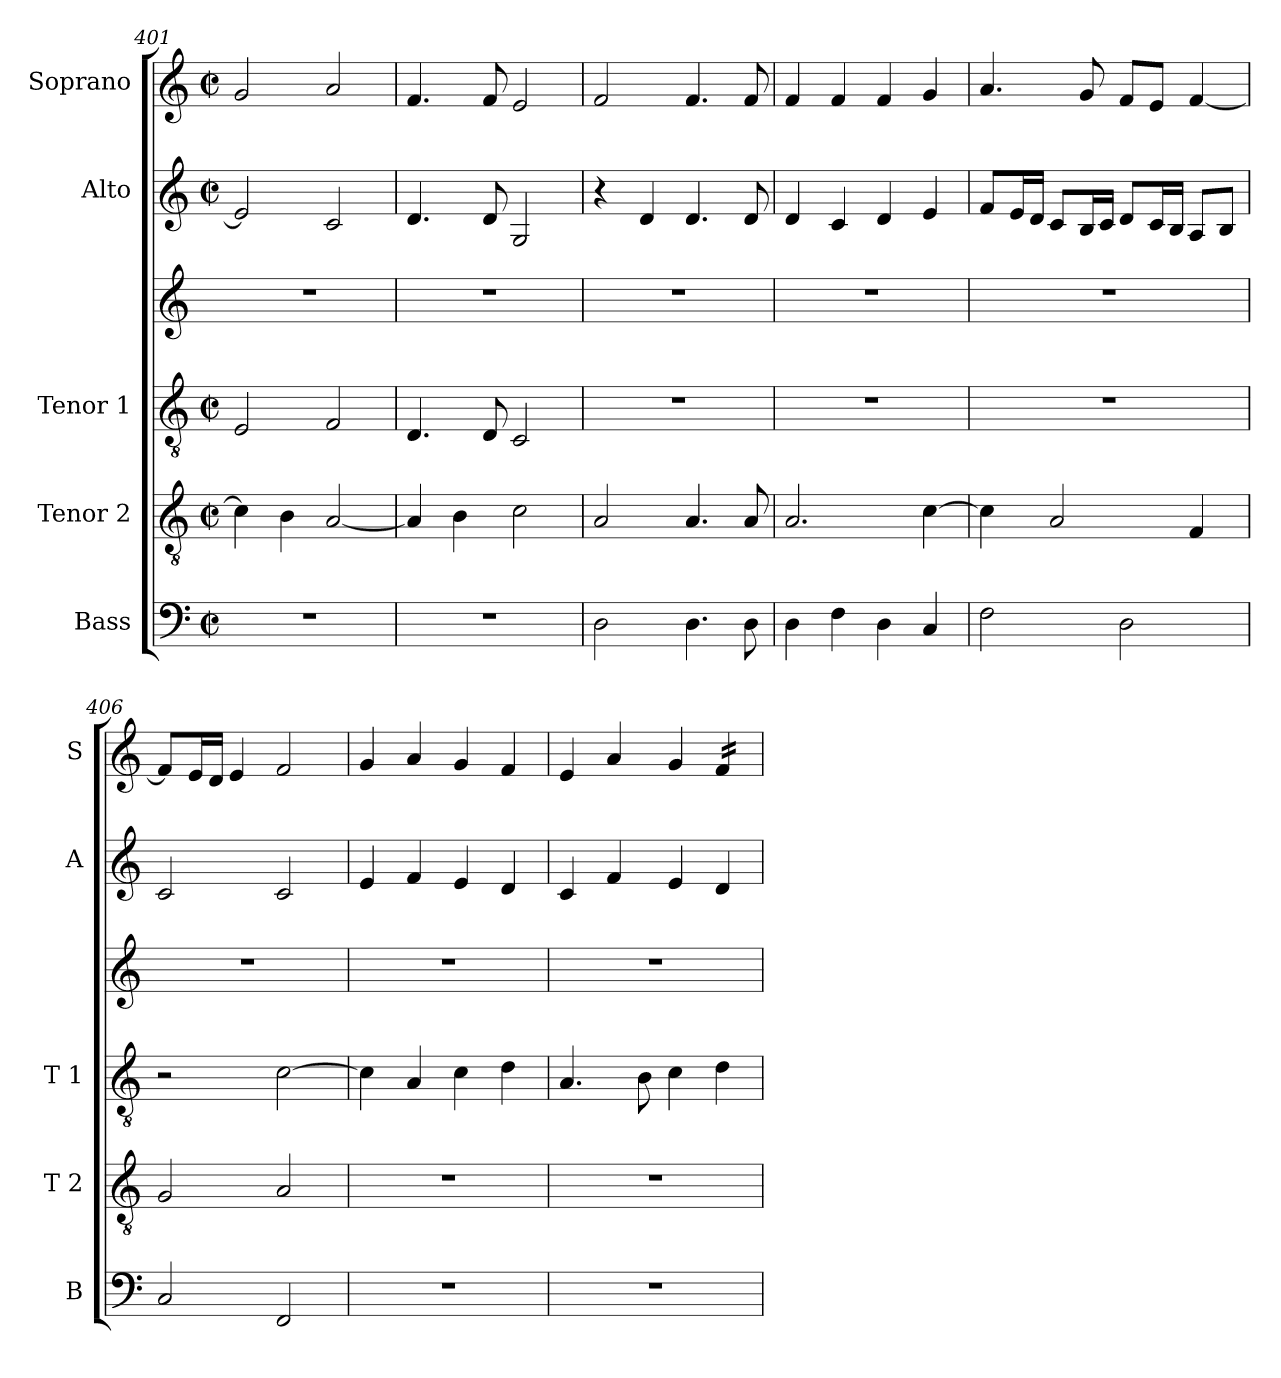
**kern	**kern	**kern	**kern	**kern	**kern
*part6	*part5	*part4	*part3	*part2	*part1
*staff6	*staff5	*staff4	*staff3	*staff2	*staff1
*I"Bass	*I"Tenor 2	*I"Tenor 1	*	*I"Alto	*I"Soprano
*I'B	*I'T 2	*I'T 1	*	*I'A	*I'S
*clefF4	*clefGv2	*clefGv2	*clefG2	*clefG2	*clefG2
*k[]	*k[]	*k[]	*k[]	*k[]	*k[]
*C:	*C:	*C:	*C:	*C:	*C:
*M2/2	*M2/2	*M2/2	*	*M2/2	*M2/2
*met(c|)	*met(c|)	*met(c|)	*	*met(c|)	*met(c|)
=401	=401	=401	=401	=401	=401
1r	4c\]	2E/	1r	2e/]	2g/
.	4B\	.	.	.	.
.	[<2A/	2F/	.	2c/	2a/
=402	=402	=402	=402	=402	=402
1r	4A/]	4.D/	1r	4.d/	4.f/
.	4B\	.	.	.	.
.	.	8D/	.	8d/	8f/
.	2c\	2C/	.	2G/	2e/
=403	=403	=403	=403	=403	=403
2D\	2A/	1r	1r	4r	2f/
.	.	.	.	4d/	.
4.D\	4.A/	.	.	4.d/	4.f/
8D\	8A/	.	.	8d/	8f/
!!LO:LB:g=z
=404	=404	=404	=404	=404	=404
4D\	2.A/	1r	1r	4d/	4f/
4F\	.	.	.	4c/	4f/
4D\	.	.	.	4d/	4f/
4C/	[>4c\	.	.	4e/	4g/
=405	=405	=405	=405	=405	=405
2F\	4c\]	1r	1r	8f/L	4.a/
.	.	.	.	16e/L	.
.	.	.	.	16d/JJ	.
.	2A/	.	.	8c/L	.
.	.	.	.	16B/L	8g/
.	.	.	.	16c/JJ	.
2D\	.	.	.	8d/L	8f/L
.	.	.	.	16c/L	8e/J
.	.	.	.	16B/JJ	.
.	4F/	.	.	8A/L	[<4f/
.	.	.	.	8B/J	.
=406	=406	=406	=406	=406	=406
2C/	2G/	2r	1r	2c/	8f/L]
.	.	.	.	.	16e/L
.	.	.	.	.	16d/JJ
.	.	.	.	.	4e/
2FF/	2A/	[>2c\	.	2c/	2f/
=407	=407	=407	=407	=407	=407
1r	1r	4c\]	1r	4e/	4g/
.	.	4A/	.	4f/	4a/
.	.	4c\	.	4e/	4g/
.	.	4d\	.	4d/	4f/
=408	=408	=408	=408	=408	=408
1r	1r	4.A/	1r	4c/	4e/
.	.	.	.	4f/	4a/
.	.	8B\	.	.	.
.	.	4c\	.	4e/	4g/
*	*	*	*	*	*tremolo
.	.	4d\	.	4d/	16f/LL
.	.	.	.	.	16f/
.	.	.	.	.	16f/
.	.	.	.	.	16f/JJ
*	*	*	*	*	*Xtremolo
=	=	=	=	=	=
*-	*-	*-	*-	*-	*-
